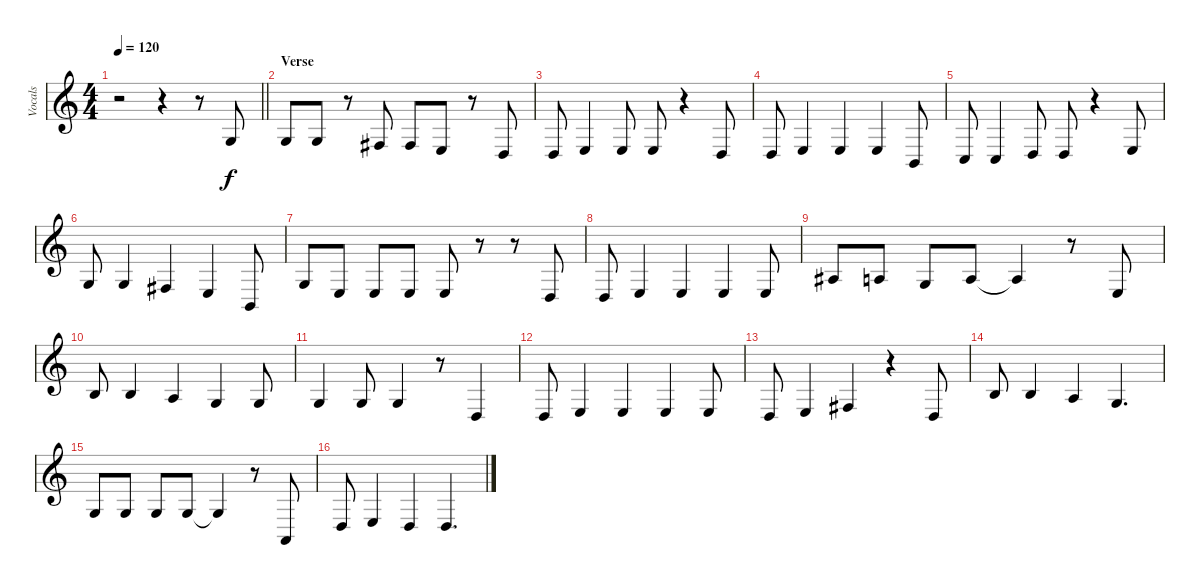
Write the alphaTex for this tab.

\track ("Vocals" "Vocals") {instrument synthvoice}
\staff {score}
\tuning (E4 B3 G3 D3 A2 E2) {hide}
\ts (4 4)
\tempo 120
\clef g2
\barLineRight lightlight
\ks c
r.2{dy f} r.4 r.8 5.4.8 |
\section ("" "Verse")
5.4.8 5.4.8 r.8 4.4.8 4.4.8 2.4.8 r.8 5.5.8 |
5.5.8 2.4.4 2.4.8 2.4.8 r.4 5.5.8 |
5.5.8 2.4.4 2.4.4 2.4.4 2.5.8 |
3.5.8 3.5.4 5.5.8 5.5.8 r.4 2.4.8 |
5.4.8 5.4.4 4.4.4 2.4.4 2.5.8 |
5.4.8 2.4.8 2.4.8 2.4.8 2.4.8 r.8 r.8 5.5.8 |
5.5.8 2.4.4 2.4.4 2.4.4 2.4.8 |
3.3.8 2.3.8 5.4.8 2.3.8 2.3{t}.4 r.8 2.4.8 |
4.3.8 4.3.4 2.3.4 5.4.4 5.4.8 |
5.4.4 5.4.8 5.4.4 r.8 5.5.4 |
5.5.8 2.4.4 2.4.4 2.4.4 2.4.8 |
5.5.8 2.4.4 4.4.4 r.4 5.5.8 |
4.3.8 4.3.4 7.4.4 5.4.4{d} |
5.4.8 5.4.8 5.4.8 5.4.8 5.4{t}.4 r.8 5.6.8 |
5.5.8 7.5.4 5.5.4 5.5.4{d}
